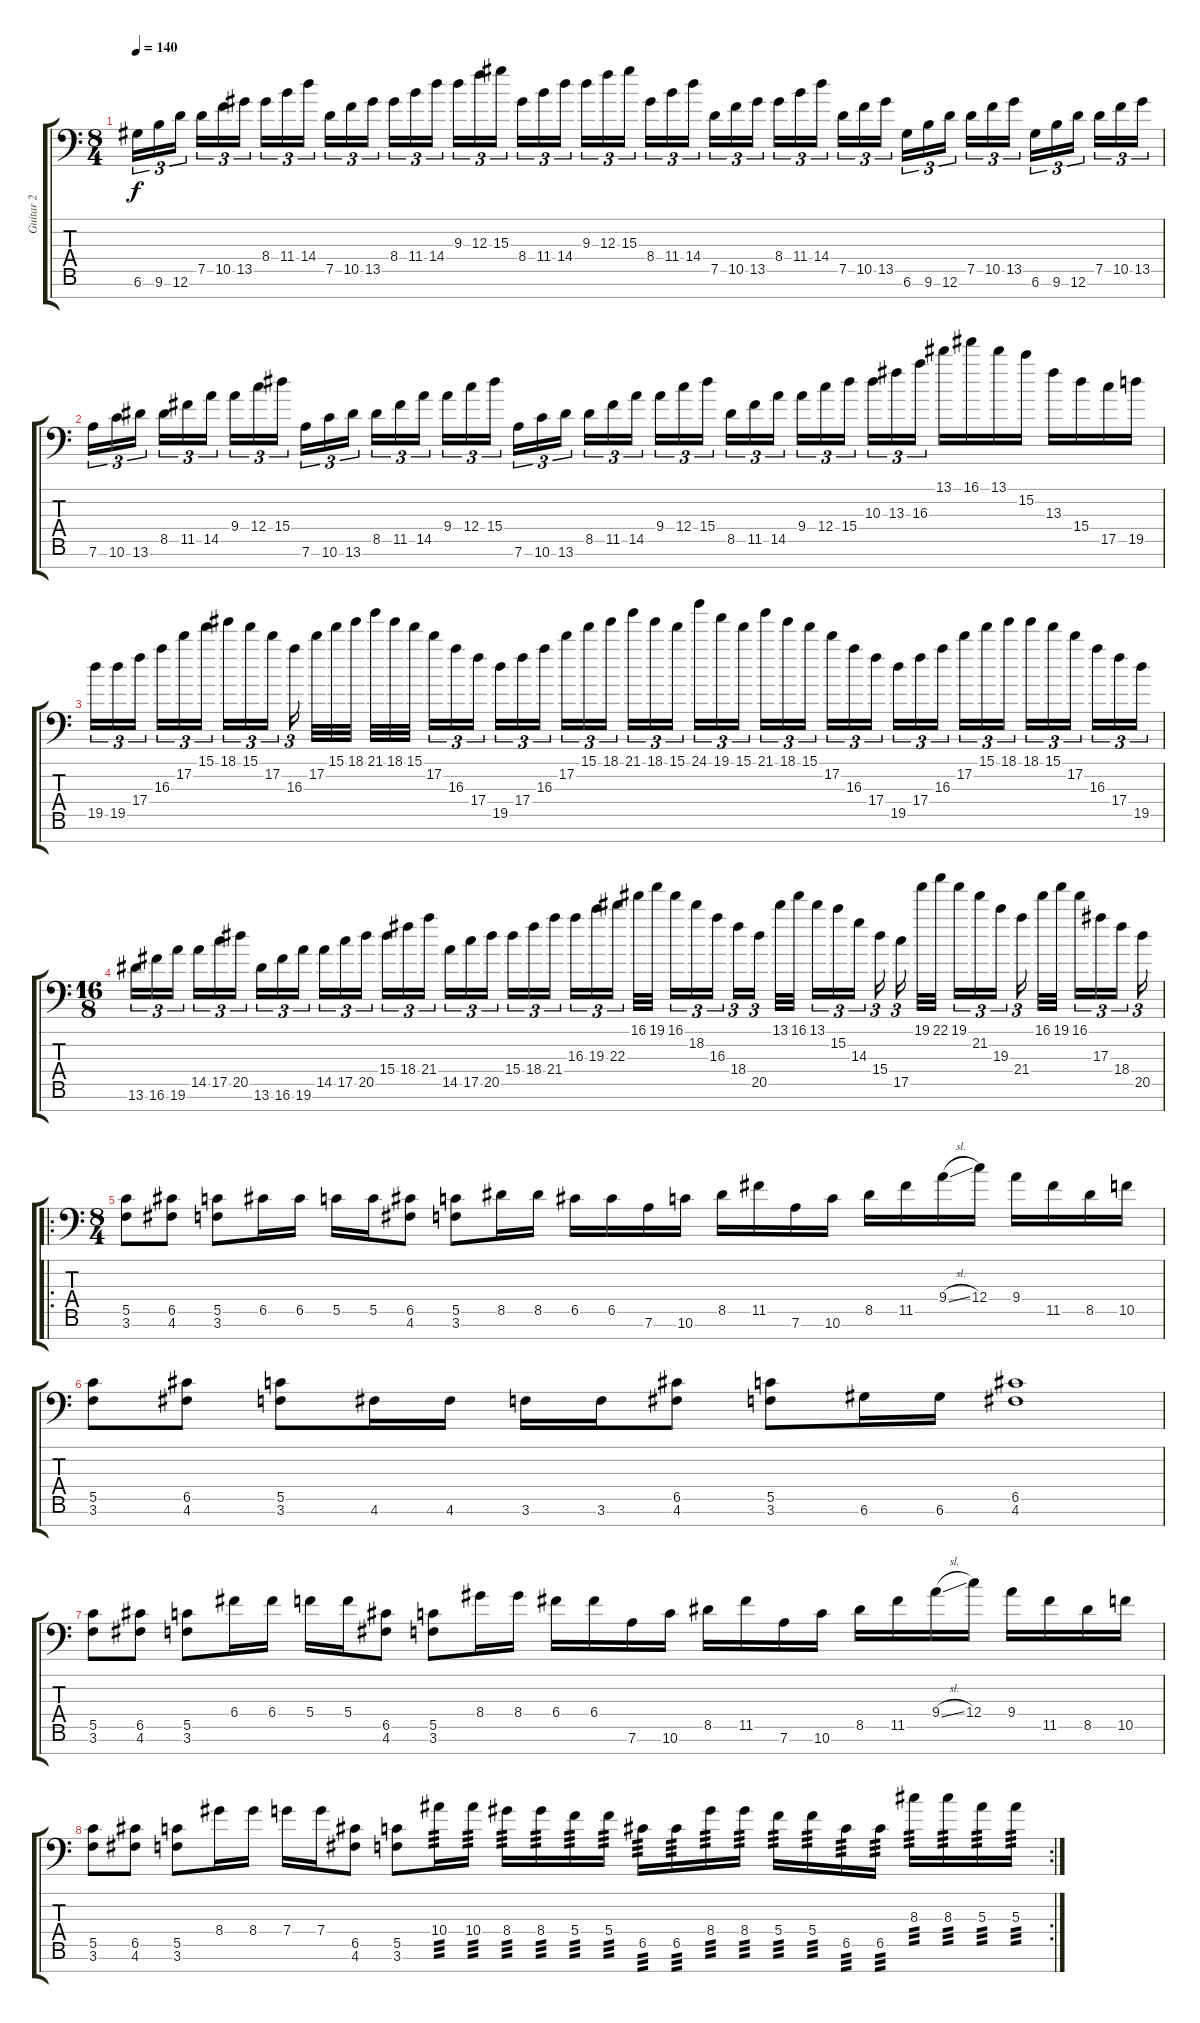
\track ("Guitar 2" "Guitar 2") {instrument distortionguitar}
\staff {score tabs}
\tuning (D4 A3 F3 C3 G2 D2 G1) {hide}
\ts (8 4)
\tempo 140
\clef f4
\ks c
6.6.16{tu (3 2) dy f} 9.6.16{tu (3 2)} 12.6.16{tu (3 2) beam splitsecondary} 7.5.16{tu (3 2)} 10.5.16{tu (3 2)} 13.5.16{tu (3 2)} 8.4.16{tu (3 2)} 11.4.16{tu (3 2)} 14.4.16{tu (3 2) beam splitsecondary} 7.5.16{tu (3 2)} 10.5.16{tu (3 2)} 13.5.16{tu (3 2)} 8.4.16{tu (3 2)} 11.4.16{tu (3 2)} 14.4.16{tu (3 2) beam splitsecondary} 9.3.16{tu (3 2)} 12.3.16{tu (3 2)} 15.3.16{tu (3 2)} 8.4.16{tu (3 2)} 11.4.16{tu (3 2)} 14.4.16{tu (3 2) beam splitsecondary} 9.3.16{tu (3 2)} 12.3.16{tu (3 2)} 15.3.16{tu (3 2)} 8.4.16{tu (3 2)} 11.4.16{tu (3 2)} 14.4.16{tu (3 2) beam splitsecondary} 7.5.16{tu (3 2)} 10.5.16{tu (3 2)} 13.5.16{tu (3 2)} 8.4.16{tu (3 2)} 11.4.16{tu (3 2)} 14.4.16{tu (3 2) beam splitsecondary} 7.5.16{tu (3 2)} 10.5.16{tu (3 2)} 13.5.16{tu (3 2)} 6.6.16{tu (3 2)} 9.6.16{tu (3 2)} 12.6.16{tu (3 2) beam splitsecondary} 7.5.16{tu (3 2)} 10.5.16{tu (3 2)} 13.5.16{tu (3 2)} 6.6.16{tu (3 2)} 9.6.16{tu (3 2)} 12.6.16{tu (3 2) beam splitsecondary} 7.5.16{tu (3 2)} 10.5.16{tu (3 2)} 13.5.16{tu (3 2)} |
7.6.16{tu (3 2)} 10.6.16{tu (3 2)} 13.6.16{tu (3 2) beam splitsecondary} 8.5.16{tu (3 2)} 11.5.16{tu (3 2)} 14.5.16{tu (3 2)} 9.4.16{tu (3 2)} 12.4.16{tu (3 2)} 15.4.16{tu (3 2) beam splitsecondary} 7.6.16{tu (3 2)} 10.6.16{tu (3 2)} 13.6.16{tu (3 2)} 8.5.16{tu (3 2)} 11.5.16{tu (3 2)} 14.5.16{tu (3 2) beam splitsecondary} 9.4.16{tu (3 2)} 12.4.16{tu (3 2)} 15.4.16{tu (3 2)} 7.6.16{tu (3 2)} 10.6.16{tu (3 2)} 13.6.16{tu (3 2) beam splitsecondary} 8.5.16{tu (3 2)} 11.5.16{tu (3 2)} 14.5.16{tu (3 2)} 9.4.16{tu (3 2)} 12.4.16{tu (3 2)} 15.4.16{tu (3 2) beam splitsecondary} 8.5.16{tu (3 2)} 11.5.16{tu (3 2)} 14.5.16{tu (3 2)} 9.4.16{tu (3 2)} 12.4.16{tu (3 2)} 15.4.16{tu (3 2) beam splitsecondary} 10.3.16{tu (3 2)} 13.3.16{tu (3 2)} 16.3.16{tu (3 2)} 13.1.16 16.1.16 13.1.16 15.2.16 13.3.16 15.4.16 17.5.16 19.5.16 |
19.5.16{tu (3 2)} 19.5.16{tu (3 2)} 17.4.16{tu (3 2) beam splitsecondary} 16.3.16{tu (3 2)} 17.2.16{tu (3 2)} 15.1.16{tu (3 2)} 18.1.16{tu (3 2)} 15.1.16{tu (3 2)} 17.2.16{tu (3 2) beam splitsecondary} 16.3.16{tu (3 2) beam splitsecondary} 17.2.32 15.1.32 18.1.32 21.1.32 18.1.32 15.1.32{beam splitsecondary} 17.2.16{tu (3 2)} 16.3.16{tu (3 2)} 17.4.16{tu (3 2) beam splitsecondary} 19.5.16{tu (3 2)} 17.4.16{tu (3 2)} 16.3.16{tu (3 2) beam splitsecondary} 17.2.16{tu (3 2)} 15.1.16{tu (3 2)} 18.1.16{tu (3 2) beam splitsecondary} 21.1.16{tu (3 2)} 18.1.16{tu (3 2)} 15.1.16{tu (3 2) beam splitsecondary} 24.1.16{tu (3 2)} 19.1.16{tu (3 2)} 15.1.16{tu (3 2) beam splitsecondary} 21.1.16{tu (3 2)} 18.1.16{tu (3 2)} 15.1.16{tu (3 2) beam splitsecondary} 17.2.16{tu (3 2)} 16.3.16{tu (3 2)} 17.4.16{tu (3 2) beam splitsecondary} 19.5.16{tu (3 2)} 17.4.16{tu (3 2)} 16.3.16{tu (3 2) beam splitsecondary} 17.2.16{tu (3 2)} 15.1.16{tu (3 2)} 18.1.16{tu (3 2) beam splitsecondary} 18.1.16{tu (3 2)} 15.1.16{tu (3 2)} 17.2.16{tu (3 2) beam splitsecondary} 16.3.16{tu (3 2)} 17.4.16{tu (3 2)} 19.5.16{tu (3 2)} |
\ts (16 8)
13.6.16{tu (3 2)} 16.6.16{tu (3 2)} 19.6.16{tu (3 2)} 14.5.16{tu (3 2)} 17.5.16{tu (3 2)} 20.5.16{tu (3 2)} 13.6.16{tu (3 2)} 16.6.16{tu (3 2)} 19.6.16{tu (3 2)} 14.5.16{tu (3 2)} 17.5.16{tu (3 2)} 20.5.16{tu (3 2)} 15.4.16{tu (3 2)} 18.4.16{tu (3 2)} 21.4.16{tu (3 2)} 14.5.16{tu (3 2)} 17.5.16{tu (3 2)} 20.5.16{tu (3 2)} 15.4.16{tu (3 2)} 18.4.16{tu (3 2)} 21.4.16{tu (3 2)} 16.3.16{tu (3 2)} 19.3.16{tu (3 2)} 22.3.16{tu (3 2)} 16.1.32 19.1.32{beam splitsecondary} 16.1.16{tu (3 2)} 18.2.16{tu (3 2)} 16.3.16{tu (3 2) beam splitsecondary} 18.4.16{tu (3 2)} 20.5.16{tu (3 2)} 13.1.32 16.1.32{beam splitsecondary} 13.1.16{tu (3 2)} 15.2.16{tu (3 2)} 14.3.16{tu (3 2) beam splitsecondary} 15.4.16{tu (3 2)} 17.5.16{tu (3 2) beam splitsecondary} 19.1.32 22.1.32{beam splitsecondary} 19.1.16{tu (3 2)} 21.2.16{tu (3 2)} 19.3.16{tu (3 2) beam splitsecondary} 21.4.16{tu (3 2)} 16.1.32 19.1.32{beam splitsecondary} 16.1.16{tu (3 2)} 17.3.16{tu (3 2)} 18.4.16{tu (3 2) beam splitsecondary} 20.5.16{tu (3 2)} |
\ro
\ts (8 4)
(5.5 3.6).8 (6.5 4.6).8 (5.5 3.6).8 6.5.16 6.5.16 5.5.16 5.5.16 (6.5 4.6).8 (5.5 3.6).8 8.5.16 8.5.16 6.5.16 6.5.16 7.6.16 10.6.16 8.5.16 11.5.16 7.6.16 10.6.16 8.5.16 11.5.16 9.4{sl}.16 12.4.16 9.4.16 11.5.16 8.5.16 10.5.16 |
(5.5 3.6).8 (6.5 4.6).8 (5.5 3.6).8 4.6.16 4.6.16 3.6.16 3.6.16 (6.5 4.6).8 (5.5 3.6).8 6.6.16 6.6.16 (6.5 4.6).1 |
(5.5 3.6).8 (6.5 4.6).8 (5.5 3.6).8 6.4.16 6.4.16 5.4.16 5.4.16 (6.5 4.6).8 (5.5 3.6).8 8.4.16 8.4.16 6.4.16 6.4.16 7.6.16 10.6.16 8.5.16 11.5.16 7.6.16 10.6.16 8.5.16 11.5.16 9.4{sl}.16 12.4.16 9.4.16 11.5.16 8.5.16 10.5.16 |
\rc 2
(5.5 3.6).8 (6.5 4.6).8 (5.5 3.6).8 8.4.16 8.4.16 7.4.16 7.4.16 (6.5 4.6).8 (5.5 3.6).8 10.4.16{tp 3} 10.4.16{tp 3} 8.4.16{tp 3} 8.4.16{tp 3} 5.4.16{tp 3} 5.4.16{tp 3} 6.5.16{tp 3} 6.5.16{tp 3} 8.4.16{tp 3} 8.4.16{tp 3} 5.4.16{tp 3} 5.4.16{tp 3} 6.5.16{tp 3} 6.5.16{tp 3} 8.3.16{tp 3} 8.3.16{tp 3} 5.3.16{tp 3} 5.3.16{tp 3}
